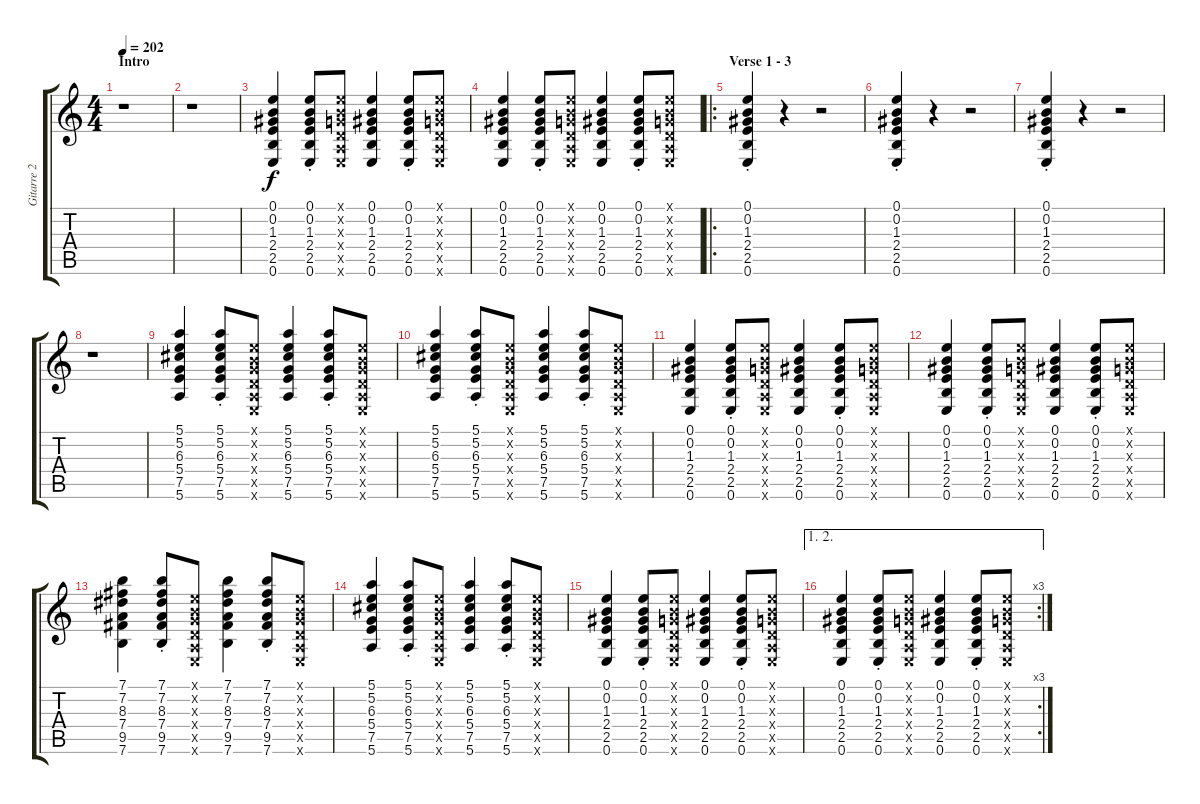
\track ("Gitarre 2" "Gitarre 2") {instrument acousticguitarsteel}
\staff {score tabs}
\tuning (E4 B3 G3 D3 A2 E2) {hide}
\ts (4 4)
\section ("" "Intro")
\tempo 202
\clef g2
\ks c
r.1{dy f instrument acousticguitarsteel} |
r.1 |
(0.1 0.2 1.3 2.4 2.5 0.6).4 (0.1{st} 0.2{st} 1.3{st} 2.4{st} 2.5{st} 0.6{st}).8 (0.1{x} 0.2{x} 0.3{x} 0.4{x} 0.5{x} 0.6{x}).8 (0.1 0.2 1.3 2.4 2.5 0.6).4 (0.1{st} 0.2{st} 1.3{st} 2.4{st} 2.5{st} 0.6{st}).8 (0.1{x} 0.2{x} 0.3{x} 0.4{x} 0.5{x} 0.6{x}).8 |
(0.1 0.2 1.3 2.4 2.5 0.6).4 (0.1{st} 0.2{st} 1.3{st} 2.4{st} 2.5{st} 0.6{st}).8 (0.1{x} 0.2{x} 0.3{x} 0.4{x} 0.5{x} 0.6{x}).8 (0.1 0.2 1.3 2.4 2.5 0.6).4 (0.1{st} 0.2{st} 1.3{st} 2.4{st} 2.5{st} 0.6{st}).8 (0.1{x} 0.2{x} 0.3{x} 0.4{x} 0.5{x} 0.6{x}).8 |
\ro
\section ("" "Verse 1 - 3")
(0.1{st} 0.2{st} 1.3{st} 2.4{st} 2.5{st} 0.6{st}).4 r.4 r.2 |
(0.1{st} 0.2{st} 1.3{st} 2.4{st} 2.5{st} 0.6{st}).4 r.4 r.2 |
(0.1{st} 0.2{st} 1.3{st} 2.4{st} 2.5{st} 0.6{st}).4 r.4 r.2 |
r.1 |
(5.1 5.2 6.3 5.4 7.5 5.6).4 (5.1{st} 5.2{st} 6.3{st} 5.4{st} 7.5{st} 5.6{st}).8 (0.1{x} 0.2{x} 0.3{x} 0.4{x} 0.5{x} 0.6{x}).8 (5.1 5.2 6.3 5.4 7.5 5.6).4 (5.1{st} 5.2{st} 6.3{st} 5.4{st} 7.5{st} 5.6{st}).8 (0.1{x} 0.2{x} 0.3{x} 0.4{x} 0.5{x} 0.6{x}).8 |
(5.1 5.2 6.3 5.4 7.5 5.6).4 (5.1{st} 5.2{st} 6.3{st} 5.4{st} 7.5{st} 5.6{st}).8 (0.1{x} 0.2{x} 0.3{x} 0.4{x} 0.5{x} 0.6{x}).8 (5.1 5.2 6.3 5.4 7.5 5.6).4 (5.1{st} 5.2{st} 6.3{st} 5.4{st} 7.5{st} 5.6{st}).8 (0.1{x} 0.2{x} 0.3{x} 0.4{x} 0.5{x} 0.6{x}).8 |
(0.1 0.2 1.3 2.4 2.5 0.6).4 (0.1{st} 0.2{st} 1.3{st} 2.4{st} 2.5{st} 0.6{st}).8 (0.1{x} 0.2{x} 0.3{x} 0.4{x} 0.5{x} 0.6{x}).8 (0.1 0.2 1.3 2.4 2.5 0.6).4 (0.1{st} 0.2{st} 1.3{st} 2.4{st} 2.5{st} 0.6{st}).8 (0.1{x} 0.2{x} 0.3{x} 0.4{x} 0.5{x} 0.6{x}).8 |
(0.1 0.2 1.3 2.4 2.5 0.6).4 (0.1{st} 0.2{st} 1.3{st} 2.4{st} 2.5{st} 0.6{st}).8 (0.1{x} 0.2{x} 0.3{x} 0.4{x} 0.5{x} 0.6{x}).8 (0.1 0.2 1.3 2.4 2.5 0.6).4 (0.1{st} 0.2{st} 1.3{st} 2.4{st} 2.5{st} 0.6{st}).8 (0.1{x} 0.2{x} 0.3{x} 0.4{x} 0.5{x} 0.6{x}).8 |
(7.1 7.2 8.3 7.4 9.5 7.6).4 (7.1{st} 7.2{st} 8.3{st} 7.4{st} 9.5{st} 7.6{st}).8 (0.1{x} 0.2{x} 0.3{x} 0.4{x} 0.5{x} 0.6{x}).8 (7.1 7.2 8.3 7.4 9.5 7.6).4 (7.1{st} 7.2{st} 8.3{st} 7.4{st} 9.5{st} 7.6{st}).8 (0.1{x} 0.2{x} 0.3{x} 0.4{x} 0.5{x} 0.6{x}).8 |
(5.1 5.2 6.3 5.4 7.5 5.6).4 (5.1{st} 5.2{st} 6.3{st} 5.4{st} 7.5{st} 5.6{st}).8 (0.1{x} 0.2{x} 0.3{x} 0.4{x} 0.5{x} 0.6{x}).8 (5.1 5.2 6.3 5.4 7.5 5.6).4 (5.1{st} 5.2{st} 6.3{st} 5.4{st} 7.5{st} 5.6{st}).8 (0.1{x} 0.2{x} 0.3{x} 0.4{x} 0.5{x} 0.6{x}).8 |
(0.1 0.2 1.3 2.4 2.5 0.6).4 (0.1{st} 0.2{st} 1.3{st} 2.4{st} 2.5{st} 0.6{st}).8 (0.1{x} 0.2{x} 0.3{x} 0.4{x} 0.5{x} 0.6{x}).8 (0.1 0.2 1.3 2.4 2.5 0.6).4 (0.1{st} 0.2{st} 1.3{st} 2.4{st} 2.5{st} 0.6{st}).8 (0.1{x} 0.2{x} 0.3{x} 0.4{x} 0.5{x} 0.6{x}).8 |
\ae (1 2)
\rc 3
(0.1 0.2 1.3 2.4 2.5 0.6).4 (0.1{st} 0.2{st} 1.3{st} 2.4{st} 2.5{st} 0.6{st}).8 (0.1{x} 0.2{x} 0.3{x} 0.4{x} 0.5{x} 0.6{x}).8 (0.1 0.2 1.3 2.4 2.5 0.6).4 (0.1{st} 0.2{st} 1.3{st} 2.4{st} 2.5{st} 0.6{st}).8 (0.1{x} 0.2{x} 0.3{x} 0.4{x} 0.5{x} 0.6{x}).8
